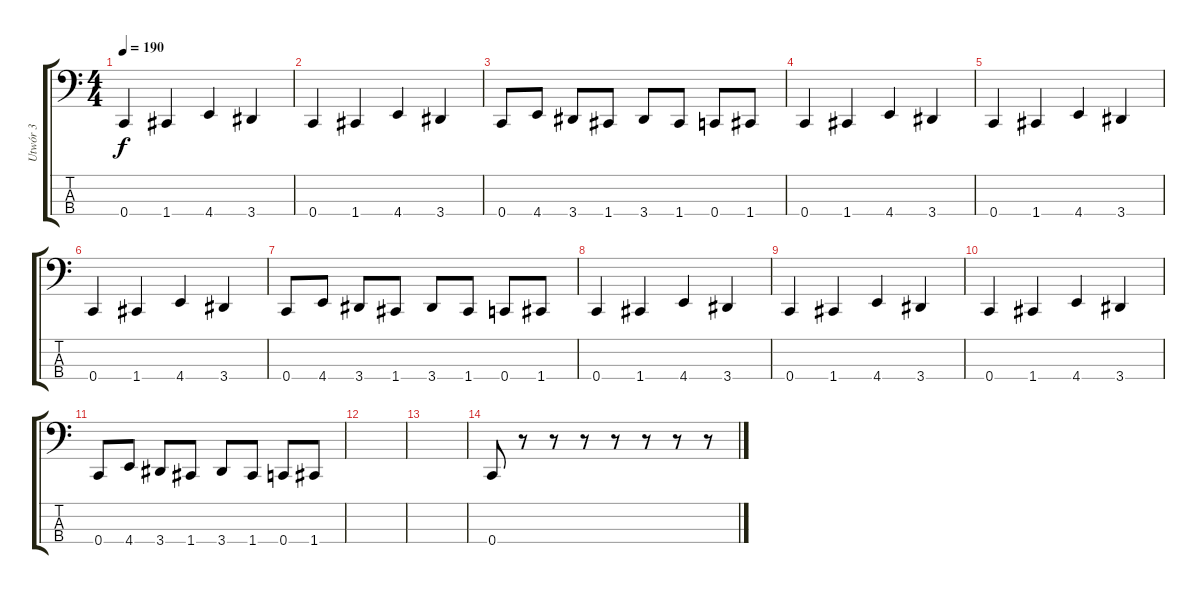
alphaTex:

\track ("Utwór 3" "Utwór 3") {instrument electricbasspick}
\staff {score tabs}
\tuning (Eb2 Bb1 F1 C1) {hide}
\ts (4 4)
\tempo 190
\clef f4
\ks c
0.4.4{dy f} 1.4.4 4.4.4 3.4.4 |
0.4.4 1.4.4 4.4.4 3.4.4 |
0.4.8 4.4.8 3.4.8 1.4.8 3.4.8 1.4.8 0.4.8 1.4.8 |
0.4.4 1.4.4 4.4.4 3.4.4 |
0.4.4 1.4.4 4.4.4 3.4.4 |
0.4.4 1.4.4 4.4.4 3.4.4 |
0.4.8 4.4.8 3.4.8 1.4.8 3.4.8 1.4.8 0.4.8 1.4.8 |
0.4.4 1.4.4 4.4.4 3.4.4 |
0.4.4 1.4.4 4.4.4 3.4.4 |
0.4.4 1.4.4 4.4.4 3.4.4 |
0.4.8 4.4.8 3.4.8 1.4.8 3.4.8 1.4.8 0.4.8 1.4.8 |
|
|
0.4.8 r.8 r.8 r.8 r.8 r.8 r.8 r.8
